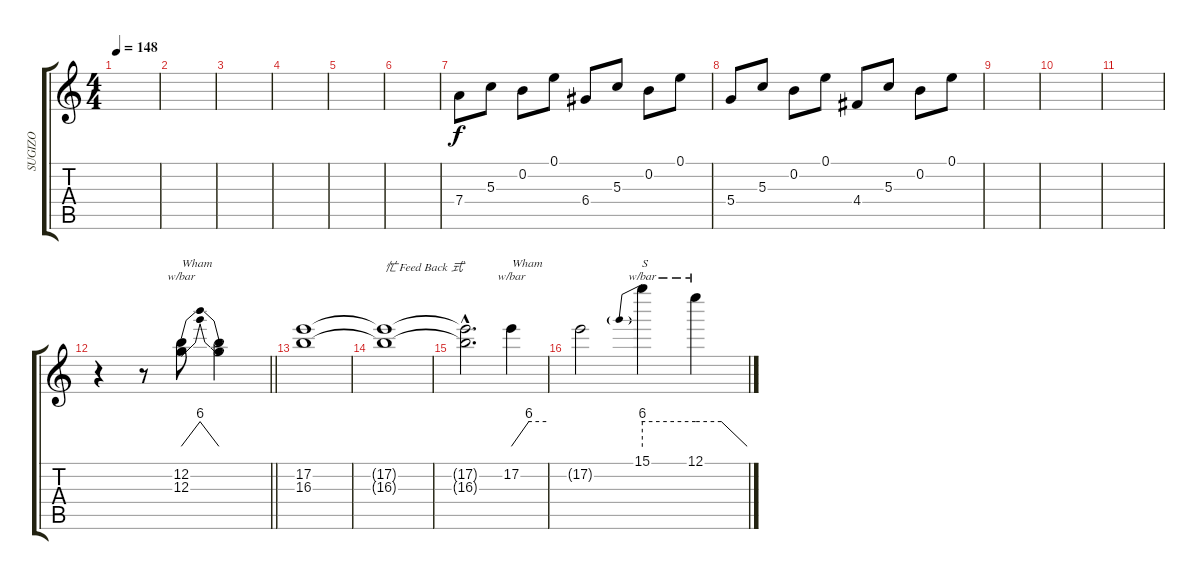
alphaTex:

\track ("SUGIZO" "SUGIZO") {instrument distortionguitar}
\staff {score tabs}
\tuning (E4 B3 G3 D3 A2 E2) {hide}
\ts (4 4)
\tempo 148
\clef g2
\ks c
|
|
|
|
|
|
7.4.8 5.3.8 0.2.8 0.1.8 6.4.8 5.3.8 0.2.8 0.1.8 |
5.4.8 5.3.8 0.2.8 0.1.8 4.4.8 5.3.8 0.2.8 0.1.8 |
|
|
|
\barLineRight lightlight
r.4{instrument distortionguitar} r.8 (12.2 12.3).8{tbe (dip default 0 0 29 24 60 0) txt "Wham"} (12.2{t} 12.3{t}).2 |
(17.2 16.3).1 |
(17.2{t} 16.3{t}).1{txt "忙 Feed Back 式"} |
(17.2{hac t} 16.3{hac t}).2{d} 17.2.4{tbe (custom default 0 0 30 24 60 24) txt "Wham"} |
17.2{t}.2 15.1.4{tbe (predive default 0 24 60 24) txt "S"} 12.1.4{tbe (custom default 0 24 30 24 60 0)}
